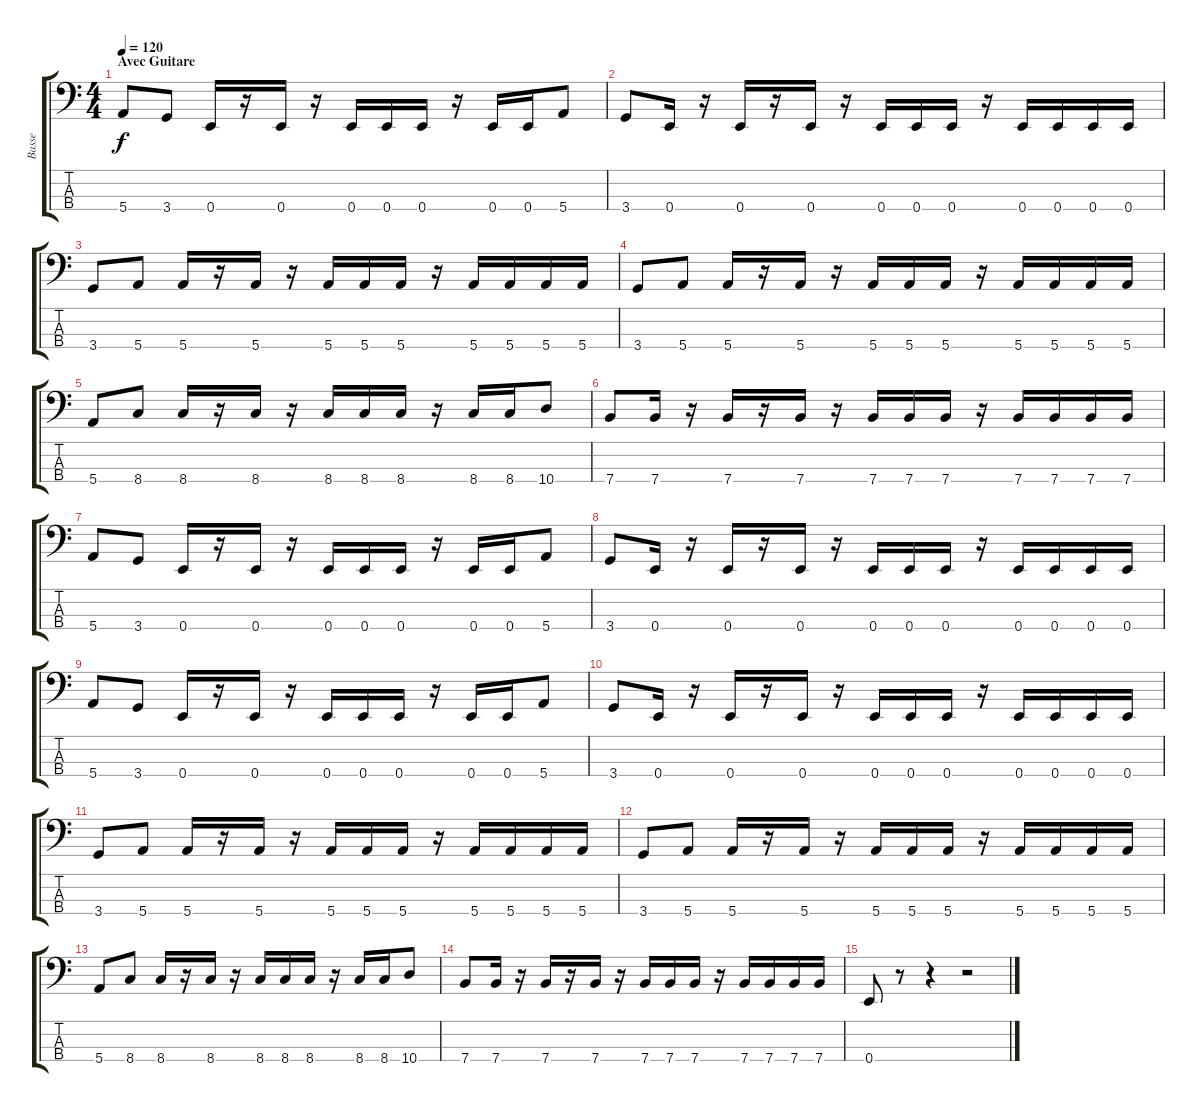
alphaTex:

\track ("Basse" "Basse") {instrument electricbasspick}
\staff {score tabs}
\tuning (G2 D2 A1 E1) {hide}
\ts (4 4)
\section ("" "Avec Guitare")
\tempo 120
\clef f4
\ks c
5.4.8{dy f} 3.4.8 0.4.16 r.16 0.4.16 r.16 0.4.16 0.4.16 0.4.16 r.16 0.4.16 0.4.16 5.4.8 |
3.4.8 0.4.16 r.16 0.4.16 r.16 0.4.16 r.16 0.4.16 0.4.16 0.4.16 r.16 0.4.16 0.4.16 0.4.16 0.4.16 |
3.4.8 5.4.8 5.4.16 r.16 5.4.16 r.16 5.4.16 5.4.16 5.4.16 r.16 5.4.16 5.4.16 5.4.16 5.4.16 |
3.4.8 5.4.8 5.4.16 r.16 5.4.16 r.16 5.4.16 5.4.16 5.4.16 r.16 5.4.16 5.4.16 5.4.16 5.4.16 |
5.4.8 8.4.8 8.4.16 r.16 8.4.16 r.16 8.4.16 8.4.16 8.4.16 r.16 8.4.16 8.4.16 10.4.8 |
7.4.8 7.4.16 r.16 7.4.16 r.16 7.4.16 r.16 7.4.16 7.4.16 7.4.16 r.16 7.4.16 7.4.16 7.4.16 7.4.16 |
5.4.8 3.4.8 0.4.16 r.16 0.4.16 r.16 0.4.16 0.4.16 0.4.16 r.16 0.4.16 0.4.16 5.4.8 |
3.4.8 0.4.16 r.16 0.4.16 r.16 0.4.16 r.16 0.4.16 0.4.16 0.4.16 r.16 0.4.16 0.4.16 0.4.16 0.4.16 |
5.4.8 3.4.8 0.4.16 r.16 0.4.16 r.16 0.4.16 0.4.16 0.4.16 r.16 0.4.16 0.4.16 5.4.8 |
3.4.8 0.4.16 r.16 0.4.16 r.16 0.4.16 r.16 0.4.16 0.4.16 0.4.16 r.16 0.4.16 0.4.16 0.4.16 0.4.16 |
3.4.8 5.4.8 5.4.16 r.16 5.4.16 r.16 5.4.16 5.4.16 5.4.16 r.16 5.4.16 5.4.16 5.4.16 5.4.16 |
3.4.8 5.4.8 5.4.16 r.16 5.4.16 r.16 5.4.16 5.4.16 5.4.16 r.16 5.4.16 5.4.16 5.4.16 5.4.16 |
5.4.8 8.4.8 8.4.16 r.16 8.4.16 r.16 8.4.16 8.4.16 8.4.16 r.16 8.4.16 8.4.16 10.4.8 |
7.4.8 7.4.16 r.16 7.4.16 r.16 7.4.16 r.16 7.4.16 7.4.16 7.4.16 r.16 7.4.16 7.4.16 7.4.16 7.4.16 |
0.4.8 r.8 r.4 r.2
